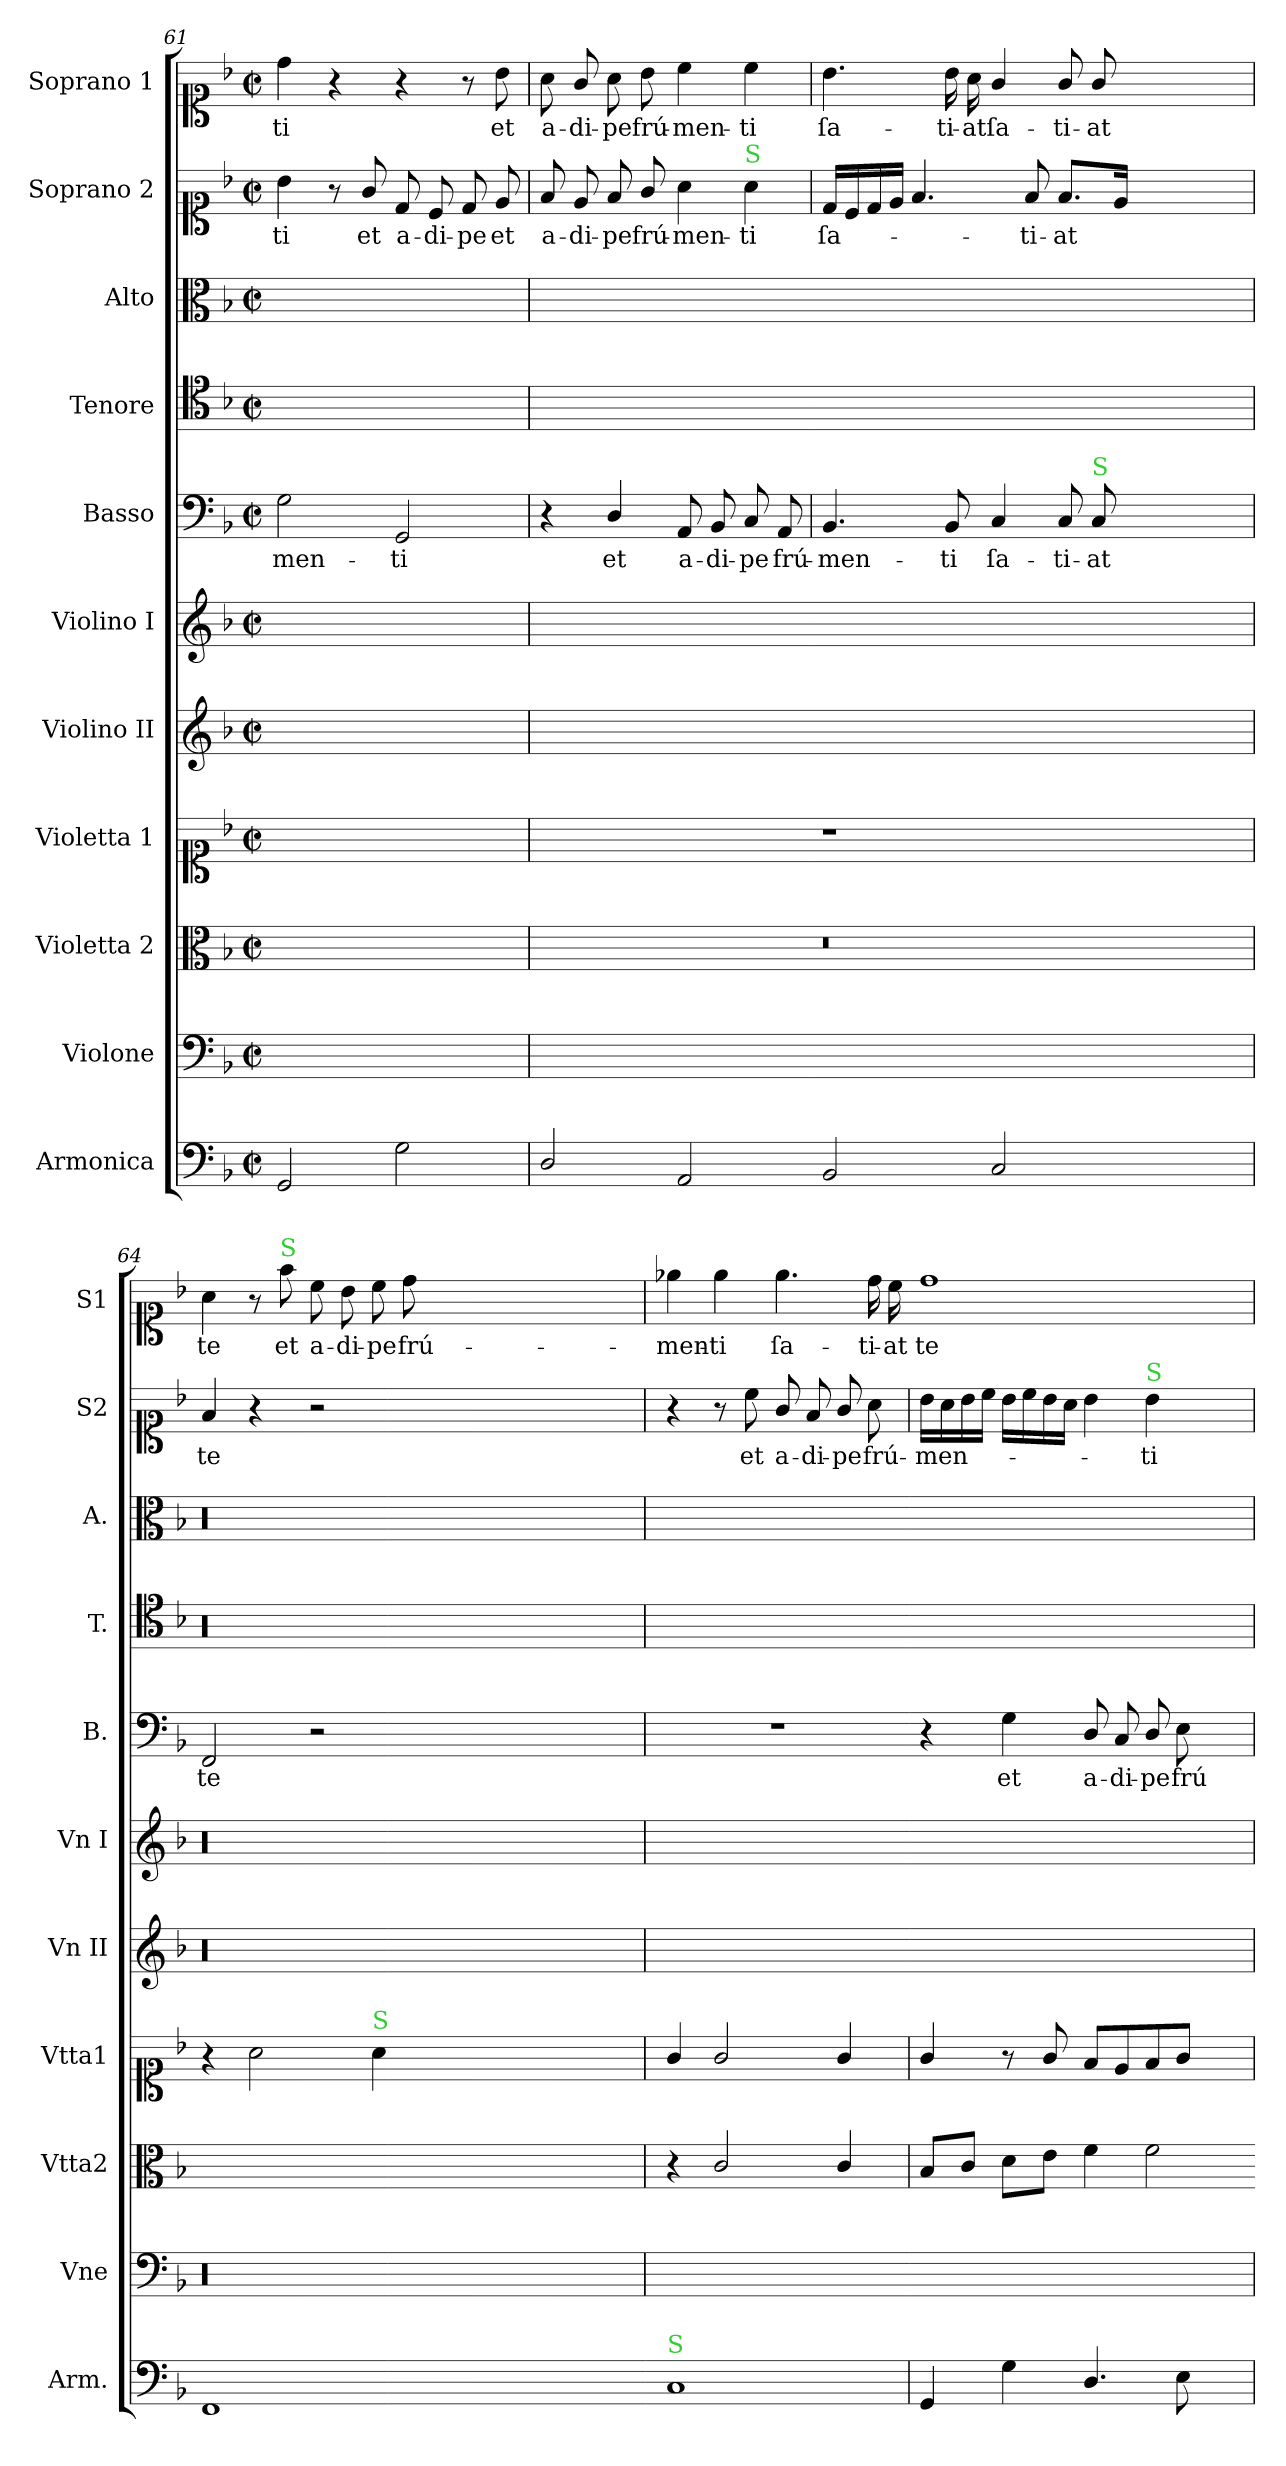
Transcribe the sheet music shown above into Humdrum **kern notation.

**kern	**kern	**kern	**kern	**kern	**kern	**kern	**text	**kern	**kern	**kern	**text	**kern	**text
*part11	*part10	*part9	*part8	*part7	*part6	*part5	*part5	*part4	*part3	*part2	*part2	*part1	*part1
*staff11	*staff10	*staff9	*staff8	*staff7	*staff6	*staff5	*staff5	*staff4	*staff3	*staff2	*staff2	*staff1	*staff1
*I"Armonica	*I"Violone	*I"Violetta 2	*I"Violetta 1	*I"Violino II	*I"Violino I	*I"Basso	*	*I"Tenore	*I"Alto	*I"Soprano 2	*	*I"Soprano 1	*
*I'Arm.	*I'Vne	*I'Vtta2	*I'Vtta1	*I'Vn II	*I'Vn I	*I'B.	*	*I'T.	*I'A.	*I'S2	*	*I'S1	*
*clefF4	*clefF4	*clefC3	*clefC1	*clefG2	*clefG2	*clefF4	*	*clefC4	*clefC3	*clefC1	*	*clefC1	*
*k[b-]	*k[b-]	*k[b-]	*k[b-]	*k[b-]	*k[b-]	*k[b-]	*	*k[b-]	*k[b-]	*k[b-]	*	*k[b-]	*
*F:	*F:	*F:	*F:	*F:	*F:	*F:	*	*F:	*F:	*F:	*	*F:	*
*M2/2	*M2/2	*M2/2	*M2/2	*M2/2	*M2/2	*M2/2	*	*M2/2	*M2/2	*M2/2	*	*M2/2	*
*met(c|)	*met(c|)	*met(c|)	*met(c|)	*met(c|)	*met(c|)	*met(c|)	*	*met(c|)	*met(c|)	*met(c|)	*	*met(c|)	*
=61	=61	=61	=61	=61	=61	=61	=61	=61	=61	=61	=61	=61	=61
2GG/	1ryy	1ryy	1ryy	1ryy	1ryy	2G\	-men-	1ryy	1ryy	4b-\	-ti	4dd\	-ti
.	.	.	.	.	.	.	.	.	.	8r	.	4r	.
.	.	.	.	.	.	.	.	.	.	8g/	et	.	.
2G\	.	.	.	.	.	2GG/	-ti	.	.	8d/	a-	4r	.
.	.	.	.	.	.	.	.	.	.	8c/	-di-	.	.
.	.	.	.	.	.	.	.	.	.	8d/	-pe	8r	.
.	.	.	.	.	.	.	.	.	.	8e/	et	8b-\	et
=62	=62	=62	=62	=62	=62	=62	=62	=62	=62	=62	=62	=62	=62
2D/	1ryy	1ryy	1ryy	1ryy	1ryy	4r	.	1ryy	1ryy	8f/	a-	8a\	a-
.	.	.	.	.	.	.	.	.	.	8e/	-di-	8g/	-di-
.	.	.	.	.	.	4D/	et	.	.	8f/	-pe	8a\	-pe
.	.	.	.	.	.	.	.	.	.	8g/	frú-	8b-\	frú-
2AA/	.	.	.	.	.	8AA/	a-	.	.	4a\	-men-	4cc\	-men-
.	.	.	.	.	.	8BB-/	-di-	.	.	.	.	.	.
!	!	!	!	!	!	!	!	!	!	!LO:TX:a:color=limegreen:t=S	!	!	!
.	.	.	.	.	.	8C/	-pe	.	.	4a\	-ti	4cc\	-ti
.	.	.	.	.	.	8AA/	frú-	.	.	.	.	.	.
=63-	=63	=63	=63	=63	=63	=63	=63	=63	=63	=63	=63	=63	=63
2BB-/	0ryy	0r	1r	0ryy	0ryy	4.BB-/	-men-	0ryy	0ryy	16d/LL	ſa-	4.b-\	ſa-
.	.	.	.	.	.	.	.	.	.	16c/	.	.	.
.	.	.	.	.	.	.	.	.	.	16d/	.	.	.
.	.	.	.	.	.	.	.	.	.	16e/JJ	.	.	.
.	.	.	.	.	.	.	.	.	.	4.f/	.	.	.
.	.	.	.	.	.	8BB-/	-ti	.	.	.	.	16b-\	-ti-
.	.	.	.	.	.	.	.	.	.	.	.	16a\	-at
2C/	.	.	.	.	.	4C/	ſa-	.	.	.	.	4g/	ſa-
.	.	.	.	.	.	.	.	.	.	8f/	-ti-	.	.
.	.	.	.	.	.	8C/	-ti-	.	.	8.f/L	-at	8g/	-ti-
!	!	!	!	!	!	!LO:TX:a:color=limegreen:t=S	!	!	!	!	!	!	!
.	.	.	.	.	.	8C/	-at	.	.	.	.	8g/	-at
.	.	.	.	.	.	.	.	.	.	16e/Jk	.	.	.
1ryy	.	.	1ryy	.	.	1ryy	.	.	.	1ryy	.	1ryy	.
=64	=64	=64	=64	=64	=64	=64	=64	=64	=64	=64	=64	=64	=64
1FF/	00r	00ryy	4r	00r	00r	2FF/	te	00r	00r	4f/	te	4a\	te
.	.	.	2a\	.	.	.	.	.	.	4r	.	8r	.
!	!	!	!	!	!	!	!	!	!	!	!	!LO:TX:a:color=limegreen:t=S	!
.	.	.	.	.	.	.	.	.	.	.	.	8ff\	et
.	.	.	.	.	.	2r	.	.	.	2r	.	8cc\	a-
.	.	.	.	.	.	.	.	.	.	.	.	8b-\	-di-
!	!	!	!LO:TX:a:color=limegreen:t=S	!	!	!	!	!	!	!	!	!	!
.	.	.	4a\	.	.	.	.	.	.	.	.	8cc\	-pe
.	.	.	.	.	.	.	.	.	.	.	.	8dd\	frú-
0.ryy	.	.	0.ryy	.	.	0.ryy	.	.	.	0.ryy	.	0.ryy	.
=65-	=65	=65	=65	=65	=65	=65	=65	=65	=65	=65	=65	=65	=65
!LO:TX:a:color=limegreen:t=S	!	!	!	!	!	!	!	!	!	!	!	!	!
1C/	1ryy	4r	4g/	1ryy	1ryy	1r	.	1ryy	1ryy	4r	.	4ee-X\	-men-
.	.	2c/	2g/	.	.	.	.	.	.	8r	.	4ee-\	-ti
.	.	.	.	.	.	.	.	.	.	8cc\	et	.	.
.	.	.	.	.	.	.	.	.	.	8g/	a-	4.ee-\	ſa-
.	.	.	.	.	.	.	.	.	.	8f/	-di-	.	.
.	.	4c/	4g/	.	.	.	.	.	.	8g/	-pe	.	.
.	.	.	.	.	.	.	.	.	.	8a\	frú-	16dd\	-ti-
.	.	.	.	.	.	.	.	.	.	.	.	16cc\	-at
!!LO:PB:g=z
=66	=66	=66	=66	=66	=66	=66-	=66-	=66	=66	=66	=66-	=66-	=66-
4GG/	1ryy	8B-/L	4g/	1ryy	1ryy	4r	.	1ryy	1ryy	16b-\LL	-men-	1dd\	te
.	.	.	.	.	.	.	.	.	.	16a\	.	.	.
.	.	8c/J	.	.	.	.	.	.	.	16b-\	.	.	.
.	.	.	.	.	.	.	.	.	.	16cc\JJ	.	.	.
4G\	.	8d\L	8r	.	.	4G\	et	.	.	16b-\LL	.	.	.
.	.	.	.	.	.	.	.	.	.	16cc\	.	.	.
.	.	8e\J	8g/	.	.	.	.	.	.	16b-\	.	.	.
.	.	.	.	.	.	.	.	.	.	16a\JJ	.	.	.
4.D/	.	4f\	8f/L	.	.	8D/	a-	.	.	4b-\	.	.	.
.	.	.	8e/	.	.	8C/	-di-	.	.	.	.	.	.
!	!	!	!	!	!	!	!	!	!	!LO:TX:a:color=limegreen:t=S	!	!	!
.	.	2f\	8f/	.	.	8D/	-pe	.	.	4b-\	-ti	.	.
8E\	.	.	8g/J	.	.	8E\	frú-	.	.	.	.	.	.
4ryy	4ryy	.	4ryy	4ryy	4ryy	4ryy	.	4ryy	4ryy	4ryy	.	4ryy	.
=	=	=-	=	=	=	=	=	=	=	=	=	=	=
*-	*-	*-	*-	*-	*-	*-	*-	*-	*-	*-	*-	*-	*-
